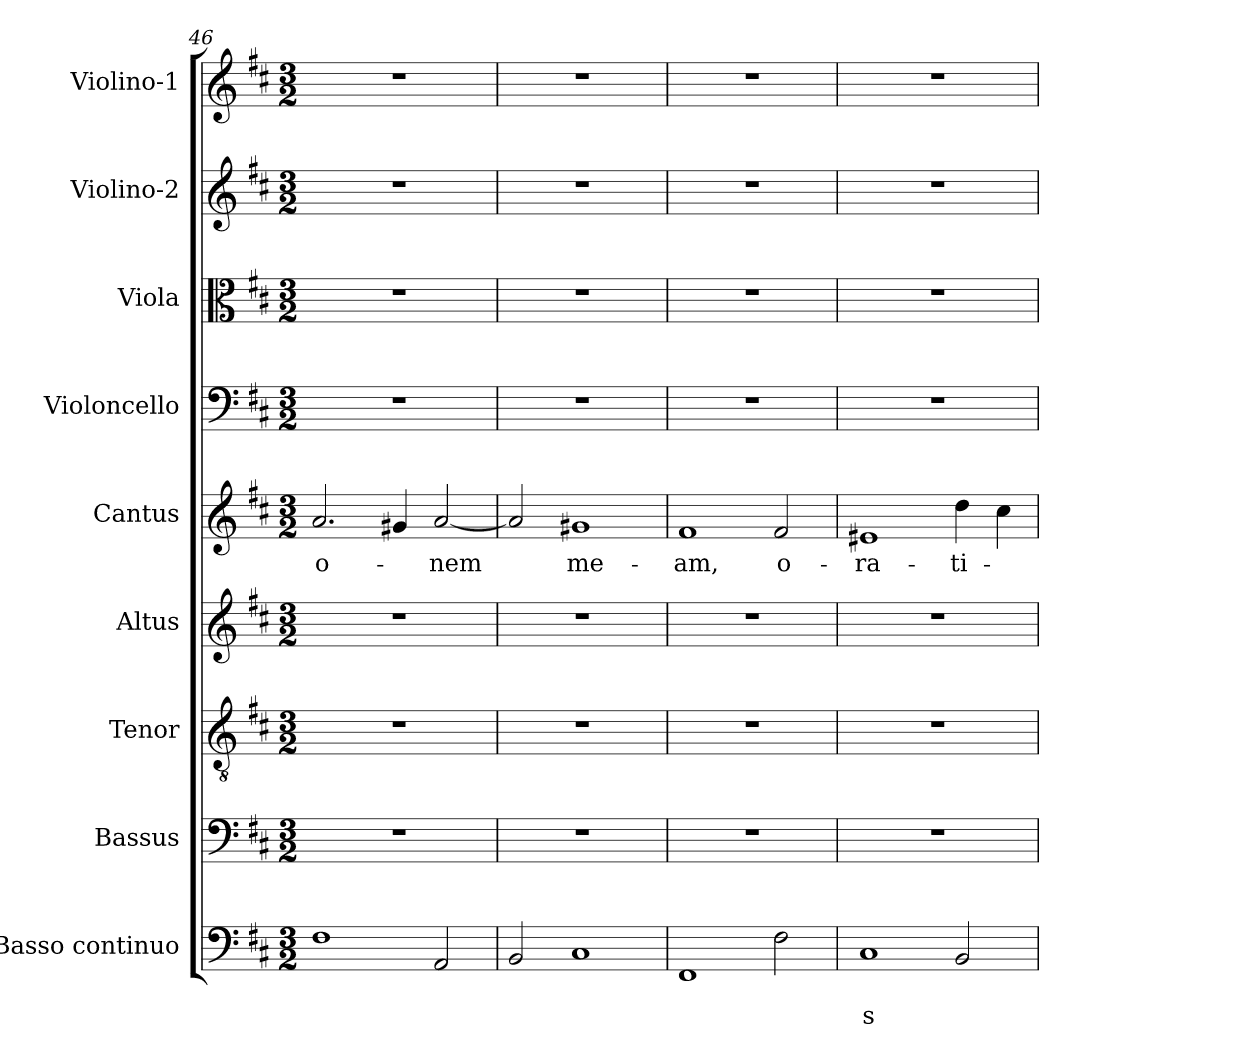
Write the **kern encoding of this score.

**kern	**text	**text	**kern	**kern	**kern	**kern	**text	**kern	**kern	**kern	**kern
*part9	*part9	*part9	*part8	*part7	*part6	*part5	*part5	*part4	*part3	*part2	*part1
*staff9	*staff9	*staff9	*staff8	*staff7	*staff6	*staff5	*staff5	*staff4	*staff3	*staff2	*staff1
*I"Basso continuo	*	*	*I"Bassus	*I"Tenor	*I"Altus	*I"Cantus	*	*I"Violoncello	*I"Viola	*I"Violino-2	*I"Violino-1
*I'BC	*	*	*I'B	*I'T	*I'A	*I'C	*	*I'Vc	*I'Va	*I'Vi2	*I'Vi1
!!LO:PB:g=z
*clefF4	*	*	*clefF4	*clefGv2	*clefG2	*clefG2	*	*clefF4	*clefC3	*clefG2	*clefG2
*k[f#c#]	*	*	*k[f#c#]	*k[f#c#]	*k[f#c#]	*k[f#c#]	*	*k[f#c#]	*k[f#c#]	*k[f#c#]	*k[f#c#]
*D:	*	*	*D:	*D:	*D:	*D:	*	*D:	*D:	*D:	*D:
*M3/2	*	*	*M3/2	*M3/2	*M3/2	*M3/2	*	*M3/2	*M3/2	*M3/2	*M3/2
=46	=46	=46	=46	=46	=46	=46	=46	=46	=46	=46	=46
!	!	!	!	!	!	!	!LO:LY:b	!	!	!	!
1F#	.	.	1.r	1.r	1.r	2.a/	-o-	1.r	1.r	1.r	1.r
.	.	.	.	.	.	4g#X/	.	.	.	.	.
!	!	!	!	!	!	!	!LO:LY:b	!	!	!	!
2AA/	.	.	.	.	.	[2a/	-nem	.	.	.	.
=47	=47	=47	=47	=47	=47	=47	=47	=47	=47	=47	=47
2BB/	.	.	1.r	1.r	1.r	2a/]	.	1.r	1.r	1.r	1.r
!	!	!	!	!	!	!	!LO:LY:b	!	!	!	!
1C#	.	.	.	.	.	1g#X	me-	.	.	.	.
=48	=48	=48	=48	=48	=48	=48	=48	=48	=48	=48	=48
!	!	!	!	!	!	!	!LO:LY:b	!	!	!	!
1FF#	.	.	1.r	1.r	1.r	1f#	-am,	1.r	1.r	1.r	1.r
!	!	!	!	!	!	!	!LO:LY:b	!	!	!	!
2F#\	.	.	.	.	.	2f#/	o-	.	.	.	.
=49	=49	=49	=49	=49	=49	=49	=49	=49	=49	=49	=49
!	!	!LO:LY:b	!	!	!	!	!LO:LY:b	!	!	!	!
1C#	.	s	1.r	1.r	1.r	1e#X	-ra-	1.r	1.r	1.r	1.r
!	!	!	!	!	!	!	!LO:LY:b	!	!	!	!
2BB/	.	.	.	.	.	4dd\	-ti-	.	.	.	.
.	.	.	.	.	.	4cc#\	.	.	.	.	.
=	=	=	=	=	=	=	=	=	=	=	=
*-	*-	*-	*-	*-	*-	*-	*-	*-	*-	*-	*-
